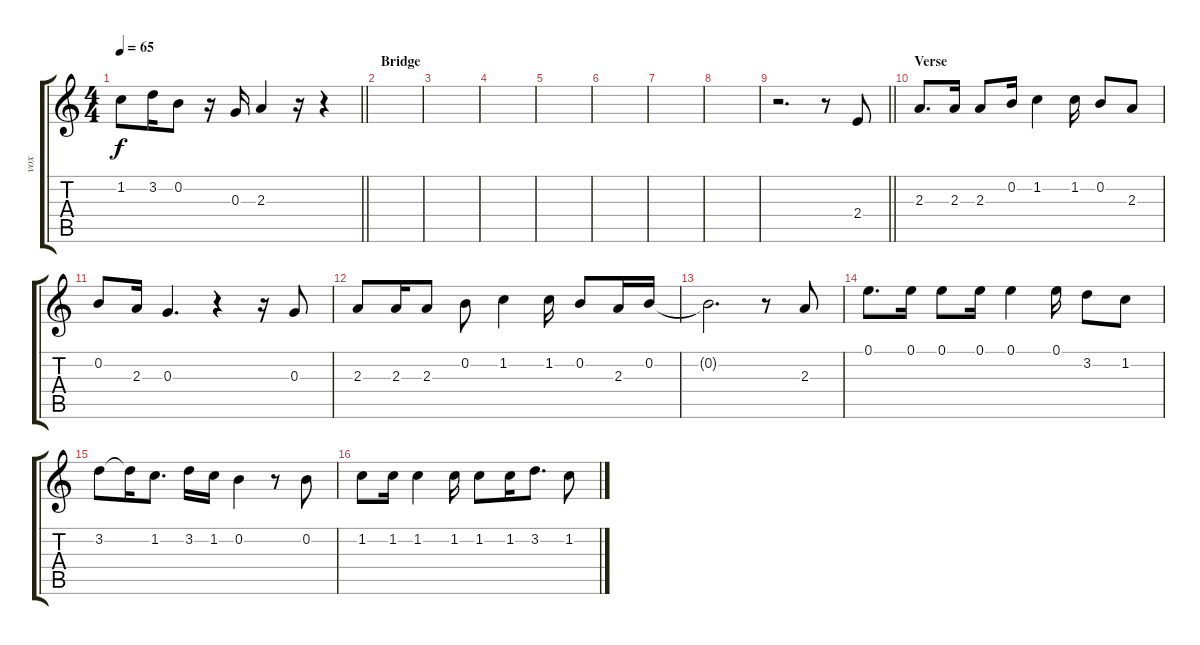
\track ("vox" "vox") {instrument acousticguitarsteel}
\staff {score tabs}
\tuning (E4 B3 G3 D3 A2 E2) {hide}
\ts (4 4)
\tempo 65
\clef g2
\barLineRight lightlight
\ks c
1.2.8{dy f} 3.2.16 0.2.8 r.16 0.3.16 2.3.4 r.16 r.4 |
\section ("" "Bridge")
\ks aminor
|
|
|
|
|
|
|
\barLineRight lightlight
r.2{d} r.8 2.4.8 |
\section ("" "Verse")
\ks c
2.3.8{d} 2.3.16 2.3.8 0.2.16 1.2.4 1.2.16 0.2.8 2.3.8 |
0.2.8 2.3.16 0.3.4{d} r.4 r.16 0.3.8 |
2.3.8 2.3.16 2.3.8 0.2.8 1.2.4 1.2.16 0.2.8 2.3.16 0.2.16 |
0.2{t}.2{d} r.8 2.3.8 |
0.1.8{d} 0.1.16 0.1.8 0.1.16 0.1.4 0.1.16 3.2.8 1.2.8 |
3.2.8 3.2{t}.16 1.2.8{d} 3.2.16 1.2.16 0.2.4 r.8 0.2.8 |
1.2.8 1.2.16 1.2.4 1.2.16 1.2.8 1.2.16 3.2.8{d} 1.2.8
